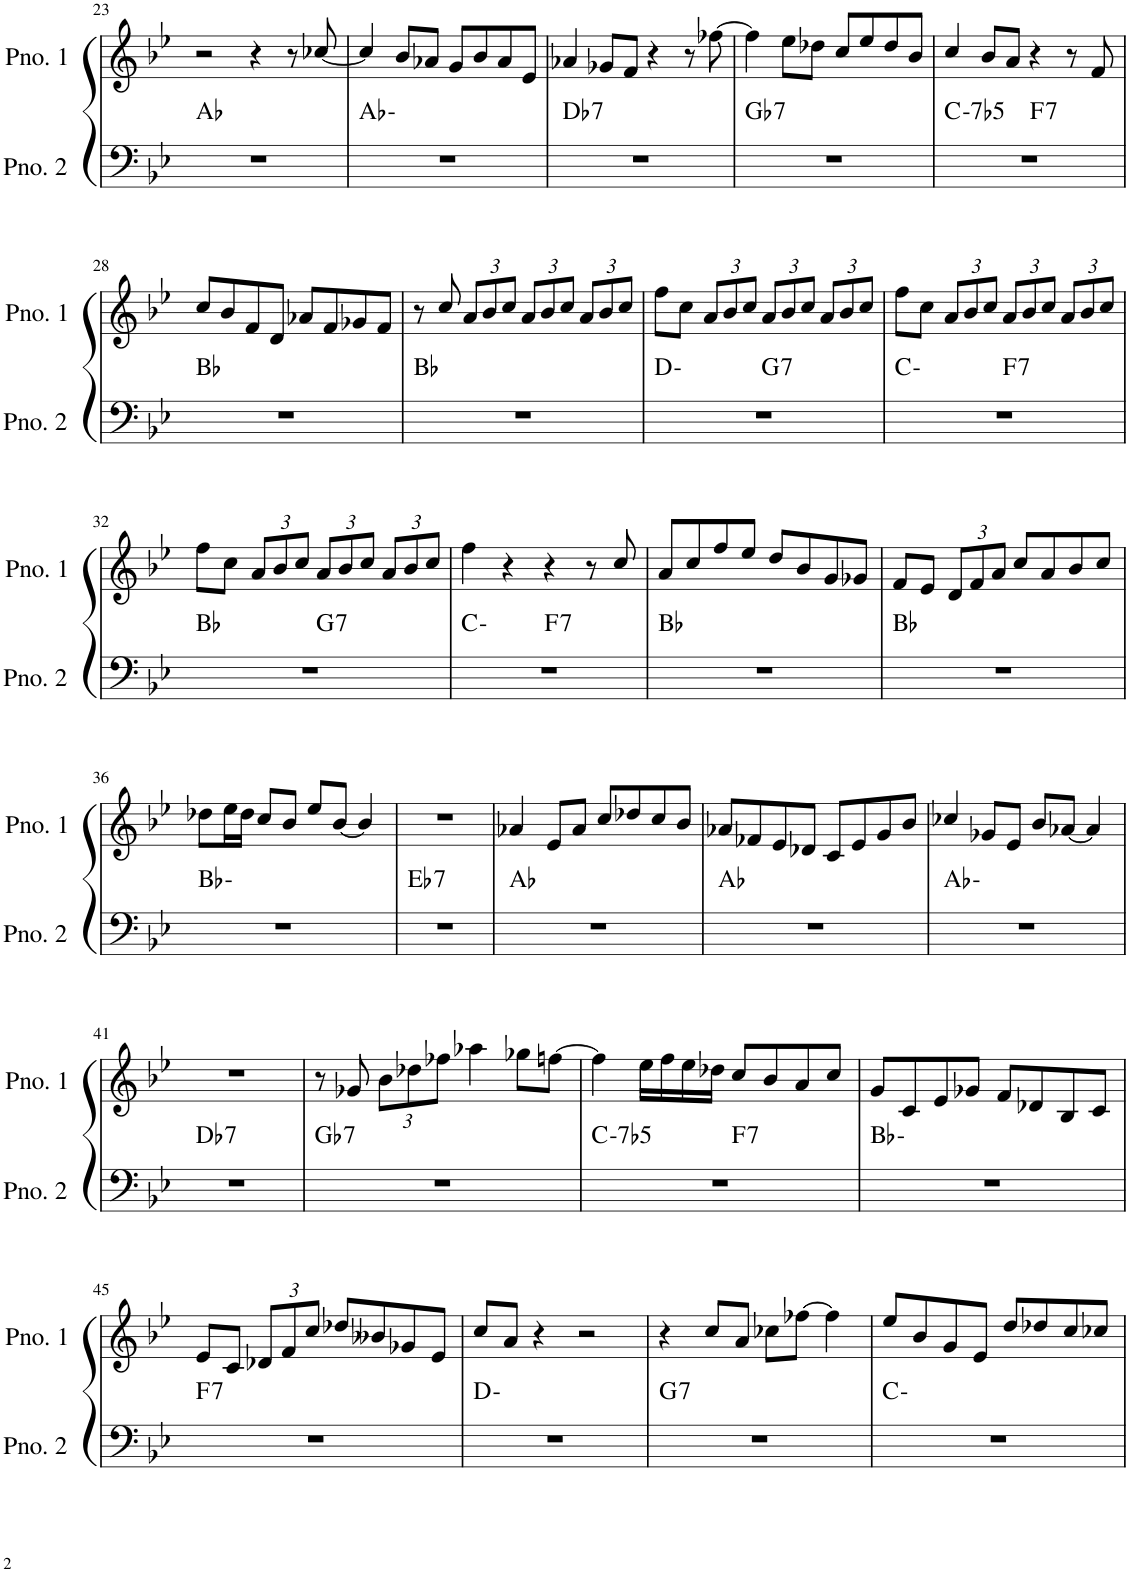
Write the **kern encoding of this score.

**kern	**harte	**kern
*part2	*part2	*part1
*staff2	*	*staff1
*I"ピアノ 2	*	*I"ピアノ 1
!!LO:PB:g=z
*clefF4	*	*clefG2
*k[b-e-]	*	*k[b-e-]
*M4/4	*	*M4/4
=23	=23	=23
1r	Ab:maj	2r
.	.	4r
.	.	8r
.	.	[8cc-X/
=24	=24	=24
1r	Ab:min	4cc-/]
.	.	8b-/L
.	.	8a-X/J
.	.	8g/L
.	.	8b-/
.	.	8a-/
.	.	8e-/J
=25	=25	=25
!	!LO:H:kt=7	!
1r	Db:7	4a-X/
.	.	8g-X/L
.	.	8f/J
.	.	4r
.	.	8r
.	.	[8ff-X\
=26	=26	=26
!	!LO:H:kt=7	!
1r	Gb:7	4ff-\]
.	.	8ee-\L
.	.	8dd-X\J
.	.	8cc/L
.	.	8ee-/
.	.	8dd-/
.	.	8b-/J
=27	=27	=27
!	!LO:H:kt=-7b5	!
*^	*	*
1r	2ryy	C:hdim7	4cc/
.	.	.	8b-/L
.	.	.	8a/J
!	!	!LO:H:kt=7	!
.	2ryy	F:7	4r
.	.	.	8r
.	.	.	8f/
*v	*v	*	*
!!LO:LB:g=z
=28	=28	=28
1r	Bb:maj	8cc/L
.	.	8b-/
.	.	8f/
.	.	8d/J
.	.	8a-X/L
.	.	8f/
.	.	8g-X/
.	.	8f/J
=29	=29	=29
1r	Bb:maj	8r
.	.	8cc/
*	*	*Xbrackettup
.	.	12a/L
.	.	12b-/
.	.	12cc/J
.	.	12a/L
.	.	12b-/
.	.	12cc/J
.	.	12a/L
.	.	12b-/
.	.	12cc/J
=30	=30	=30
*^	*	*
1r	2ryy	D:min	8ff\L
.	.	.	8cc\J
.	.	.	12a/L
.	.	.	12b-/
.	.	.	12cc/J
!	!	!LO:H:kt=7	!
.	2ryy	G:7	12a/L
.	.	.	12b-/
.	.	.	12cc/J
.	.	.	12a/L
.	.	.	12b-/
.	.	.	12cc/J
=31	=31	=31	=31
1r	2ryy	C:min	8ff\L
.	.	.	8cc\J
.	.	.	12a/L
.	.	.	12b-/
.	.	.	12cc/J
!	!	!LO:H:kt=7	!
.	2ryy	F:7	12a/L
.	.	.	12b-/
.	.	.	12cc/J
.	.	.	12a/L
.	.	.	12b-/
.	.	.	12cc/J
!!LO:LB:g=z
=32	=32	=32	=32
1r	2ryy	Bb:maj	8ff\L
.	.	.	8cc\J
.	.	.	12a/L
.	.	.	12b-/
.	.	.	12cc/J
!	!	!LO:H:kt=7	!
.	2ryy	G:7	12a/L
.	.	.	12b-/
.	.	.	12cc/J
.	.	.	12a/L
.	.	.	12b-/
.	.	.	12cc/J
=33	=33	=33	=33
1r	2ryy	C:min	4ff\
.	.	.	4r
!	!	!LO:H:kt=7	!
.	2ryy	F:7	4r
.	.	.	8r
.	.	.	8cc/
*v	*v	*	*
=34	=34	=34
1r	Bb:maj	8a/L
.	.	8cc/
.	.	8ff/
.	.	8ee-/J
.	.	8dd/L
.	.	8b-/
.	.	8g/
.	.	8g-X/J
=35	=35	=35
1r	Bb:maj	8f/L
.	.	8e-/J
.	.	12d/L
.	.	12f/
.	.	12a/J
.	.	8cc/L
.	.	8a/
.	.	8b-/
.	.	8cc/J
!!LO:LB:g=z
=36	=36	=36
1r	Bb:min	8dd-X\L
.	.	16ee-\L
.	.	16dd-\JJ
.	.	8cc/L
.	.	8b-/J
.	.	8ee-/L
.	.	[8b-/J
.	.	4b-/]
=37	=37	=37
!	!LO:H:kt=7	!
1r	Eb:7	1r
=38	=38	=38
1r	Ab:maj	4a-X/
.	.	8e-/L
.	.	8a-/J
.	.	8cc/L
.	.	8dd-X/
.	.	8cc/
.	.	8b-/J
=39	=39	=39
1r	Ab:maj	8a-X/L
.	.	8f-X/
.	.	8e-/
.	.	8d-X/J
.	.	8c/L
.	.	8e-/
.	.	8g/
.	.	8b-/J
=40	=40	=40
1r	Ab:min	4cc-X/
.	.	8g-X/L
.	.	8e-/J
.	.	8b-/L
.	.	[8a-X/J
.	.	4a-/]
!!LO:LB:g=z
=41	=41	=41
!	!LO:H:kt=7	!
1r	Db:7	1r
=42	=42	=42
!	!LO:H:kt=7	!
1r	Gb:7	8r
.	.	8g-X/
.	.	12b-\L
.	.	12dd-X\
.	.	12ff-X\J
.	.	4aa-X\
.	.	8gg-X\L
.	.	[8ffn\J
=43	=43	=43
!	!LO:H:kt=-7b5	!
*^	*	*
1r	2ryy	C:hdim7	4ff\]
.	.	.	16ee-\LL
.	.	.	16ff\
.	.	.	16ee-\
.	.	.	16dd-X\JJ
!	!	!LO:H:kt=7	!
.	2ryy	F:7	8cc/L
.	.	.	8b-/
.	.	.	8a/
.	.	.	8cc/J
*v	*v	*	*
=44	=44	=44
1r	Bb:min	8g/L
.	.	8c/
.	.	8e-/
.	.	8g-X/J
.	.	8f/L
.	.	8d-X/
.	.	8B-/
.	.	8c/J
!!LO:LB:g=z
=45	=45	=45
!	!LO:H:kt=7	!
1r	F:7	8e-/L
.	.	8c/J
.	.	12d-X/L
.	.	12f/
.	.	12cc/J
.	.	8dd-X/L
.	.	8b--X/
.	.	8g-X/
.	.	8e-/J
=46	=46	=46
1r	D:min	8cc/L
.	.	8a/J
.	.	4r
.	.	2r
=47	=47	=47
!	!LO:H:kt=7	!
1r	G:7	4r
.	.	8cc/L
.	.	8a/J
.	.	8cc-X\L
.	.	[8ff-X\J
.	.	4ff-\]
=48	=48	=48
1r	C:min	8ee-/L
.	.	8b-/
.	.	8g/
.	.	8e-/J
.	.	8dd/L
.	.	8dd-X/
.	.	8cc/
.	.	8cc-X/J
=	=	=
*-	*-	*-
